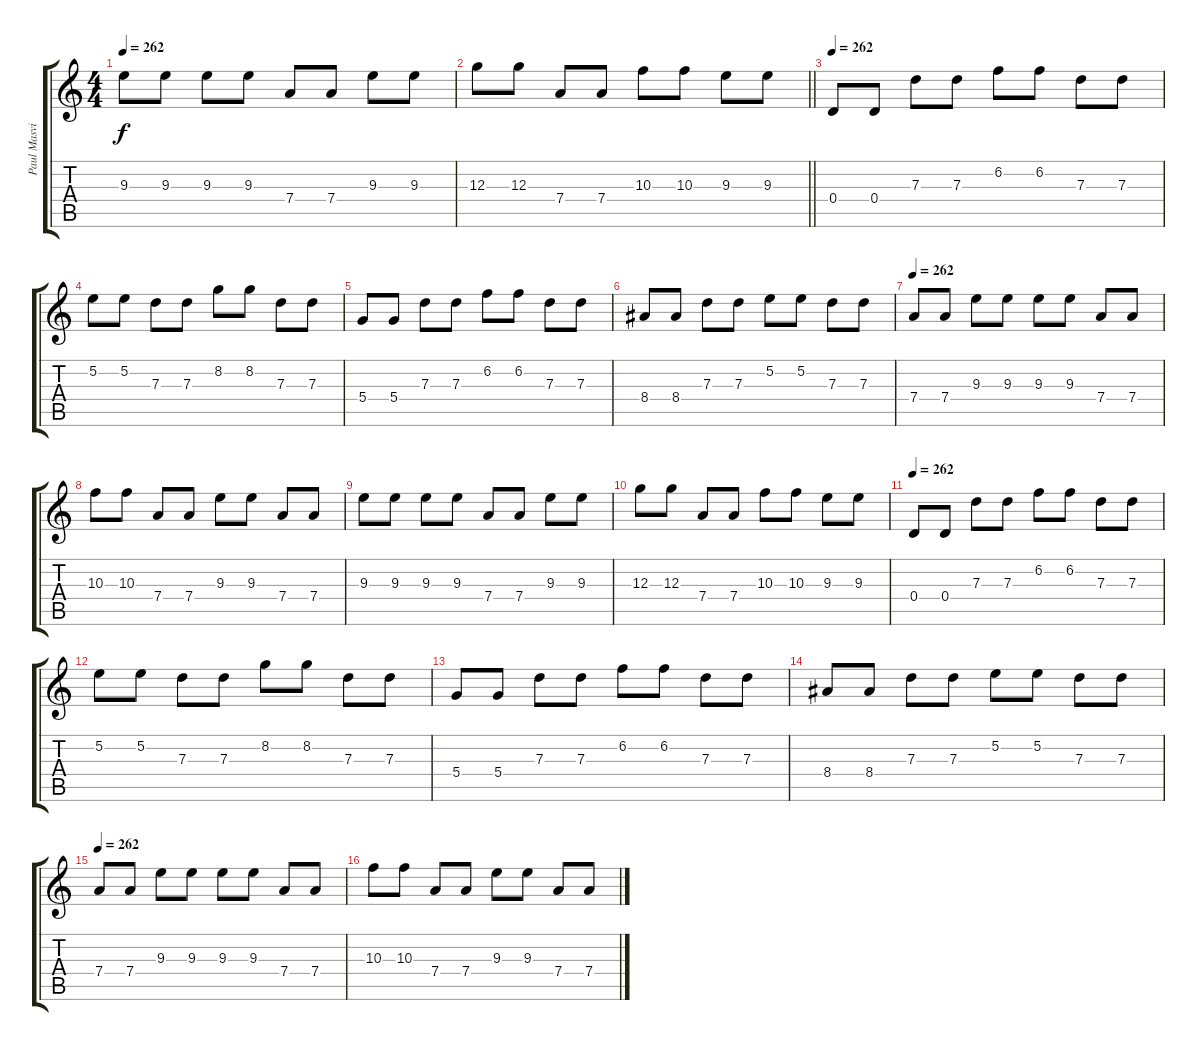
\track ("Paul Masvidal" "Paul Masvi") {instrument distortionguitar}
\staff {score tabs}
\tuning (E4 B3 G3 D3 A2 E2) {hide}
\ts (4 4)
\tempo 262
\clef g2
\ks c
9.3.8{dy f} 9.3.8 9.3.8 9.3.8 7.4.8 7.4.8 9.3.8 9.3.8 |
\barLineRight lightlight
12.3.8 12.3.8 7.4.8 7.4.8 10.3.8 10.3.8 9.3.8 9.3.8 |
\tempo 262
0.4.8 0.4.8 7.3.8 7.3.8 6.2.8 6.2.8 7.3.8 7.3.8 |
5.2.8 5.2.8 7.3.8 7.3.8 8.2.8 8.2.8 7.3.8 7.3.8 |
5.4.8 5.4.8 7.3.8 7.3.8 6.2.8 6.2.8 7.3.8 7.3.8 |
8.4.8 8.4.8 7.3.8 7.3.8 5.2.8 5.2.8 7.3.8 7.3.8 |
\tempo 262
7.4.8 7.4.8 9.3.8 9.3.8 9.3.8 9.3.8 7.4.8 7.4.8 |
10.3.8 10.3.8 7.4.8 7.4.8 9.3.8 9.3.8 7.4.8 7.4.8 |
9.3.8 9.3.8 9.3.8 9.3.8 7.4.8 7.4.8 9.3.8 9.3.8 |
12.3.8 12.3.8 7.4.8 7.4.8 10.3.8 10.3.8 9.3.8 9.3.8 |
\tempo 262
0.4.8 0.4.8 7.3.8 7.3.8 6.2.8 6.2.8 7.3.8 7.3.8 |
5.2.8 5.2.8 7.3.8 7.3.8 8.2.8 8.2.8 7.3.8 7.3.8 |
5.4.8 5.4.8 7.3.8 7.3.8 6.2.8 6.2.8 7.3.8 7.3.8 |
8.4.8 8.4.8 7.3.8 7.3.8 5.2.8 5.2.8 7.3.8 7.3.8 |
\tempo 262
7.4.8 7.4.8 9.3.8 9.3.8 9.3.8 9.3.8 7.4.8 7.4.8 |
10.3.8 10.3.8 7.4.8 7.4.8 9.3.8 9.3.8 7.4.8 7.4.8
